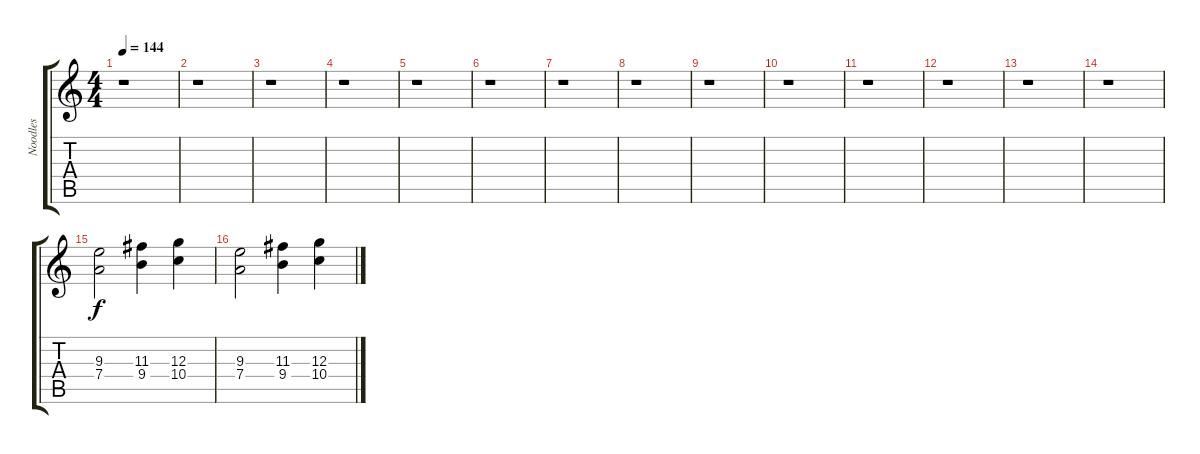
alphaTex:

\track ("Noodles" "Noodles") {instrument distortionguitar}
\staff {score tabs}
\tuning (E4 B3 G3 D3 A2 E2) {hide}
\ts (4 4)
\tempo 144
\clef g2
\ks c
r.1{dy f} |
r.1 |
r.1 |
r.1 |
r.1 |
r.1 |
r.1 |
r.1 |
r.1 |
r.1 |
r.1 |
r.1 |
r.1 |
r.1 |
(9.3 7.4).2 (11.3 9.4).4 (12.3 10.4).4 |
(9.3 7.4).2 (11.3 9.4).4 (12.3 10.4).4
